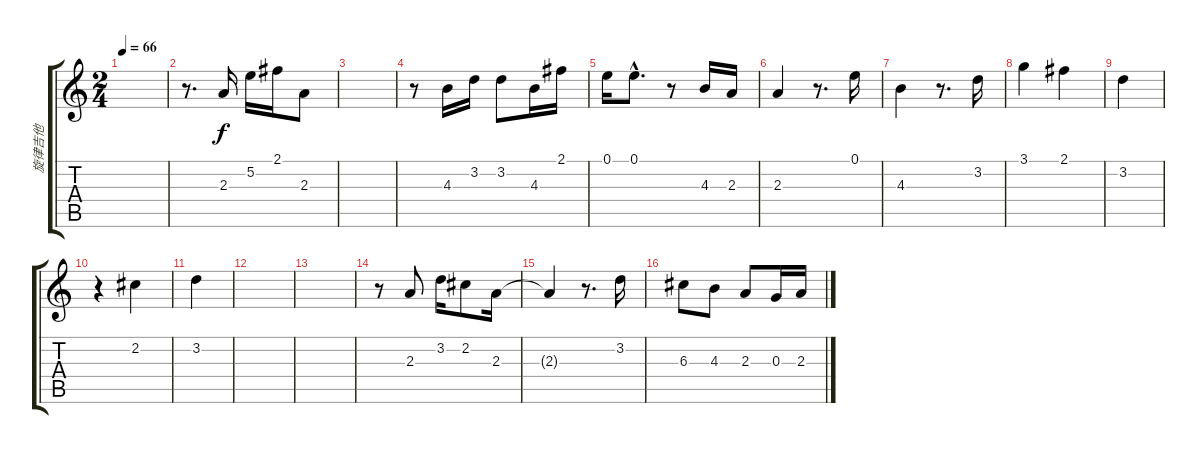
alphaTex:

\track ("旋律吉他" "旋律吉他") {instrument overdrivenguitar}
\staff {score tabs}
\tuning (E4 B3 G3 D3 A2 E2) {hide}
\ts (2 4)
\tempo 66
\clef g2
\ks c
|
r.8{d} 2.3.16 5.2.16 2.1.16 2.3.8 |
|
r.8 4.3.16 3.2.16 3.2.8 4.3.16 2.1.16 |
0.1.16 0.1{hac}.8{d} r.8 4.3.16 2.3.16 |
2.3.4 r.8{d} 0.1.16 |
4.3.4 r.8{d} 3.2.16 |
3.1.4 2.1.4 |
3.2.4 |
r.4 2.2.4 |
3.2.4 |
|
|
r.8 2.3.8 3.2.16 2.2.8 2.3.16 |
2.3{t}.4 r.8{d} 3.2.16 |
6.3.8 4.3.8 2.3.8 0.3.16 2.3.16
